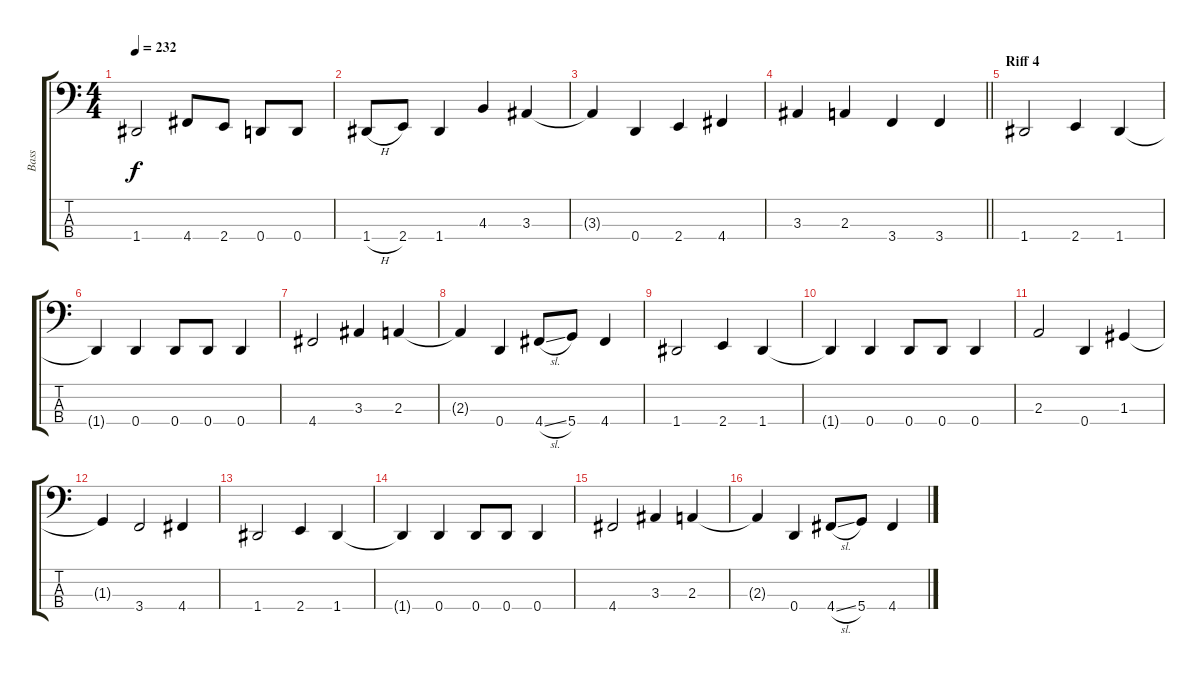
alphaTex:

\track ("Bass" "Bass") {instrument electricbassfinger}
\staff {score tabs}
\tuning (F2 C2 G1 D1) {hide}
\ts (4 4)
\tempo 232
\clef f4
\ks c
1.4.2{dy f} 4.4.8 2.4.8 0.4.8 0.4.8 |
1.4{h}.8 2.4.8 1.4.4 4.3.4 3.3.4 |
3.3{t}.4 0.4.4 2.4.4 4.4.4 |
\barLineRight lightlight
3.3.4 2.3.4 3.4.4 3.4.4 |
\section ("" "Riff 4")
1.4.2 2.4.4 1.4.4 |
1.4{t}.4 0.4.4 0.4.8 0.4.8 0.4.4 |
4.4.2 3.3.4 2.3.4 |
2.3{t}.4 0.4.4 4.4{sl}.8 5.4.8 4.4.4 |
1.4.2 2.4.4 1.4.4 |
1.4{t}.4 0.4.4 0.4.8 0.4.8 0.4.4 |
2.3.2 0.4.4 1.3.4 |
1.3{t}.4 3.4.2 4.4.4 |
1.4.2 2.4.4 1.4.4 |
1.4{t}.4 0.4.4 0.4.8 0.4.8 0.4.4 |
4.4.2 3.3.4 2.3.4 |
2.3{t}.4 0.4.4 4.4{sl}.8 5.4.8 4.4.4
